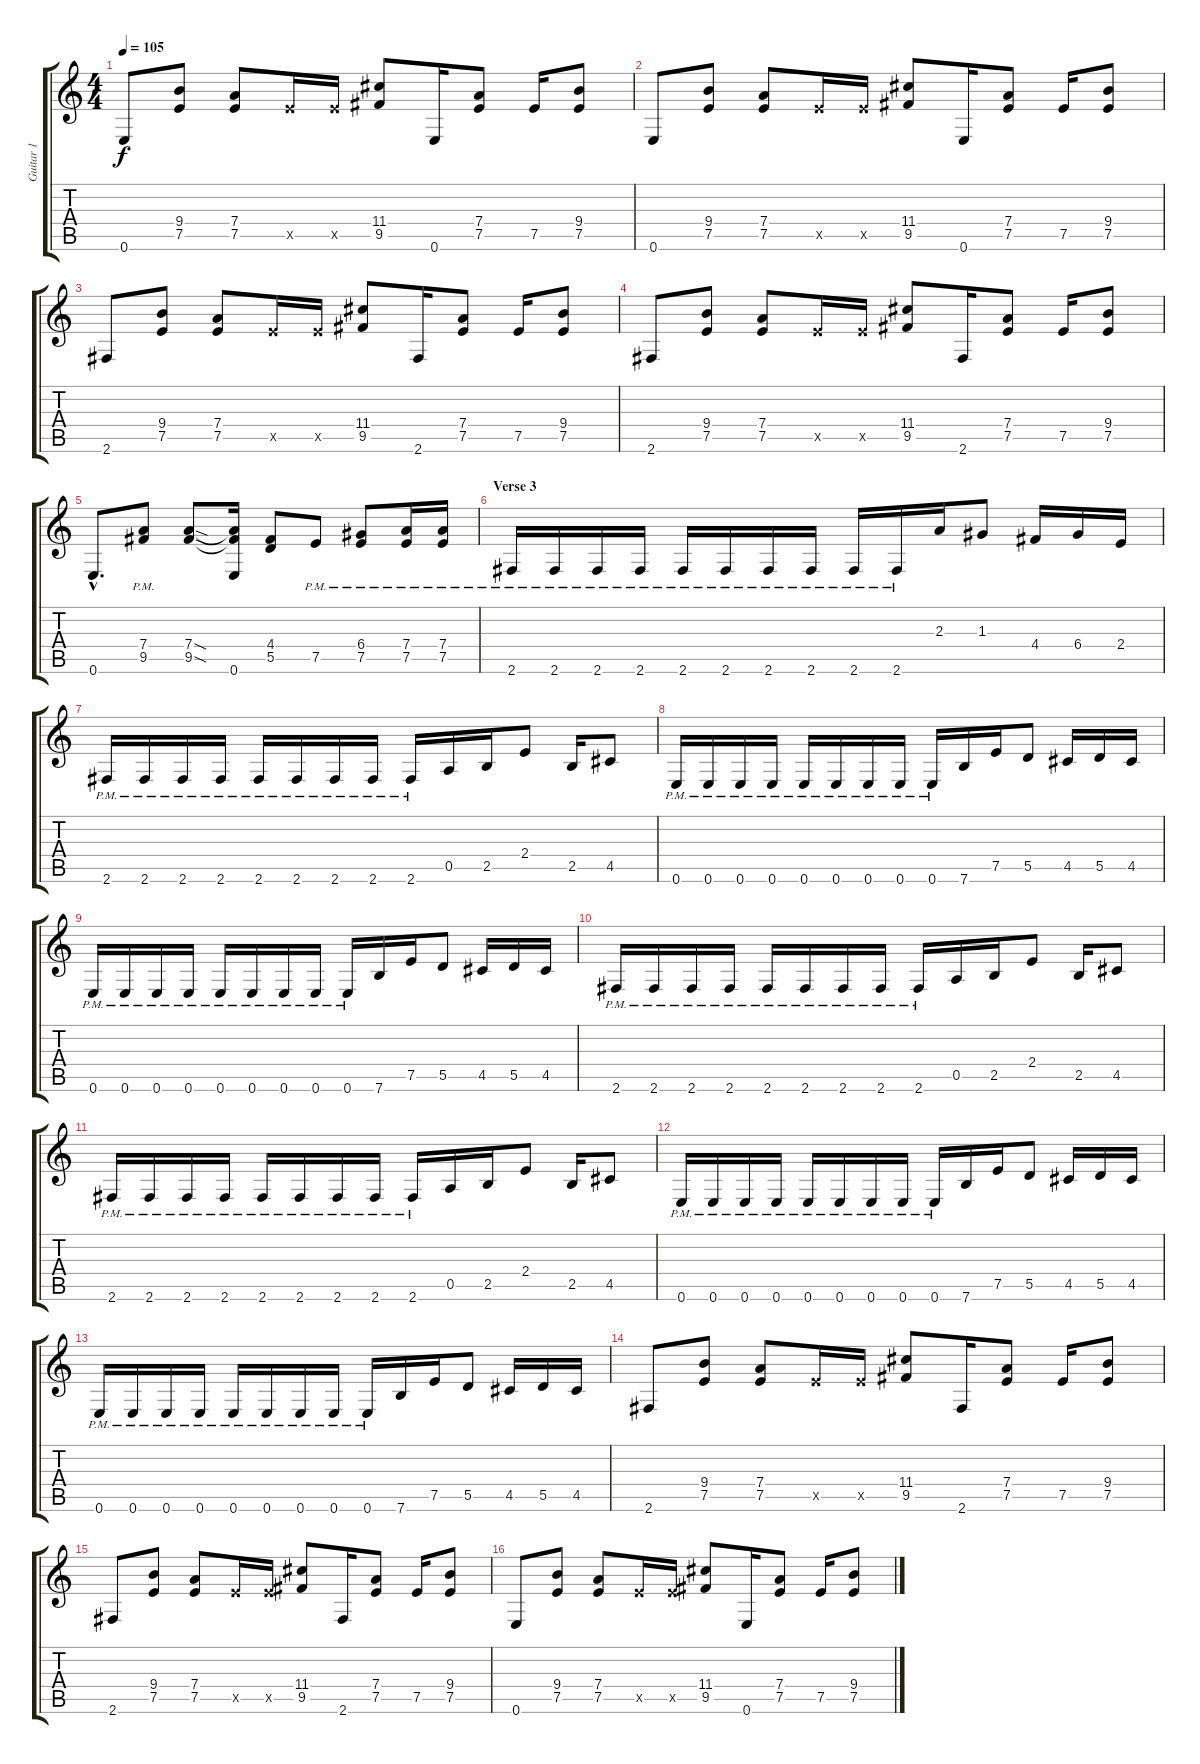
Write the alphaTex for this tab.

\track ("Guitar 1" "Guitar 1") {instrument distortionguitar}
\staff {score tabs}
\tuning (E4 B3 G3 D3 A2 E2) {hide}
\ts (4 4)
\tempo 105
\clef g2
\ks c
0.6.8{dy f} (9.4 7.5).8 (7.4 7.5).8 7.5{x}.16 7.5{x}.16 (11.4 9.5).8 0.6.16 (7.4 7.5).8 7.5.16 (9.4 7.5).8 |
0.6.8 (9.4 7.5).8 (7.4 7.5).8 7.5{x}.16 7.5{x}.16 (11.4 9.5).8 0.6.16 (7.4 7.5).8 7.5.16 (9.4 7.5).8 |
2.6.8 (9.4 7.5).8 (7.4 7.5).8 7.5{x}.16 7.5{x}.16 (11.4 9.5).8 2.6.16 (7.4 7.5).8 7.5.16 (9.4 7.5).8 |
2.6.8 (9.4 7.5).8 (7.4 7.5).8 7.5{x}.16 7.5{x}.16 (11.4 9.5).8 2.6.16 (7.4 7.5).8 7.5.16 (9.4 7.5).8 |
0.6{hac}.8{d} (7.4 9.5{pm}).8 (7.4{sod} 9.5{sod}).8 (7.4{t} 9.5{t} 0.6).16 (4.4 5.5).8 7.5{pm}.8 (6.4 7.5{pm}).8 (7.4 7.5{pm}).16 (7.4 7.5{pm}).16 |
\section ("" "Verse 3")
2.6{pm}.16 2.6{pm}.16 2.6{pm}.16 2.6{pm}.16 2.6{pm}.16 2.6{pm}.16 2.6{pm}.16 2.6{pm}.16 2.6{pm}.16 2.6{pm}.16 2.3.16 1.3.8 4.4.16 6.4.16 2.4.16 |
2.6{pm}.16 2.6{pm}.16 2.6{pm}.16 2.6{pm}.16 2.6{pm}.16 2.6{pm}.16 2.6{pm}.16 2.6{pm}.16 2.6{pm}.16 0.5.16 2.5.16 2.4.8 2.5.16 4.5.8 |
0.6{pm}.16 0.6{pm}.16 0.6{pm}.16 0.6{pm}.16 0.6{pm}.16 0.6{pm}.16 0.6{pm}.16 0.6{pm}.16 0.6{pm}.16 7.6.16 7.5.16 5.5.8 4.5.16 5.5.16 4.5.16 |
0.6{pm}.16 0.6{pm}.16 0.6{pm}.16 0.6{pm}.16 0.6{pm}.16 0.6{pm}.16 0.6{pm}.16 0.6{pm}.16 0.6{pm}.16 7.6.16 7.5.16 5.5.8 4.5.16 5.5.16 4.5.16 |
2.6{pm}.16 2.6{pm}.16 2.6{pm}.16 2.6{pm}.16 2.6{pm}.16 2.6{pm}.16 2.6{pm}.16 2.6{pm}.16 2.6{pm}.16 0.5.16 2.5.16 2.4.8 2.5.16 4.5.8 |
2.6{pm}.16 2.6{pm}.16 2.6{pm}.16 2.6{pm}.16 2.6{pm}.16 2.6{pm}.16 2.6{pm}.16 2.6{pm}.16 2.6{pm}.16 0.5.16 2.5.16 2.4.8 2.5.16 4.5.8 |
0.6{pm}.16 0.6{pm}.16 0.6{pm}.16 0.6{pm}.16 0.6{pm}.16 0.6{pm}.16 0.6{pm}.16 0.6{pm}.16 0.6{pm}.16 7.6.16 7.5.16 5.5.8 4.5.16 5.5.16 4.5.16 |
0.6{pm}.16 0.6{pm}.16 0.6{pm}.16 0.6{pm}.16 0.6{pm}.16 0.6{pm}.16 0.6{pm}.16 0.6{pm}.16 0.6{pm}.16 7.6.16 7.5.16 5.5.8 4.5.16 5.5.16 4.5.16 |
2.6.8 (9.4 7.5).8 (7.4 7.5).8 7.5{x}.16 7.5{x}.16 (11.4 9.5).8 2.6.16 (7.4 7.5).8 7.5.16 (9.4 7.5).8 |
2.6.8 (9.4 7.5).8 (7.4 7.5).8 7.5{x}.16 7.5{x}.16 (11.4 9.5).8 2.6.16 (7.4 7.5).8 7.5.16 (9.4 7.5).8 |
0.6.8 (9.4 7.5).8 (7.4 7.5).8 7.5{x}.16 7.5{x}.16 (11.4 9.5).8 0.6.16 (7.4 7.5).8 7.5.16 (9.4 7.5).8
